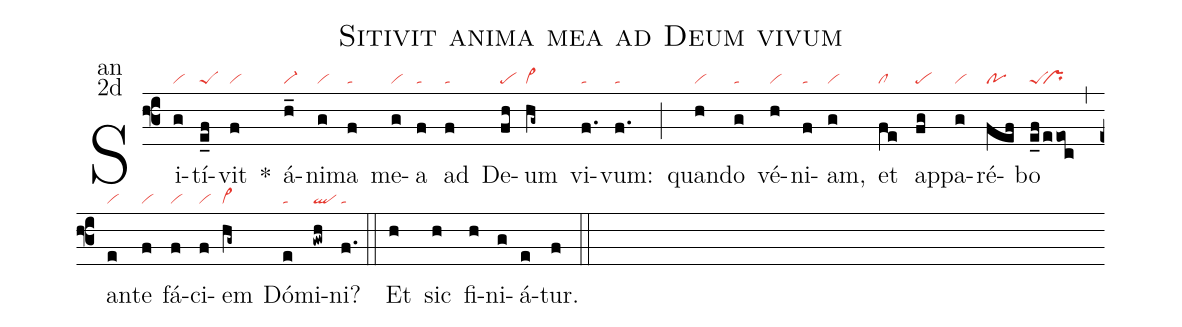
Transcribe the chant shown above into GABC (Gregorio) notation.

name:Sitivit anima mea ad Deum vivum;
office-part:an;
mode:2d;
nabc-lines:1;
%%
(f3) Si(g|vi)tí(e_f|peS)vit(f|vi) <sp>*</sp>() á(h_|vi-)ni(g|vi)ma(f|ta) me(g|vi)a(f|ta) ad(f|ta) De(fh|pe)um(hg~|vi>) vi(f.|ta)vum:(f.|ta) (;)
quan(h|vi)do(g|ta) vé(h|vi)ni(f|ta)am,(g|vi) et(fe|cl) ap(fg|pe)pa(g|vi)ré(fef|po)bo(e_f|peS|eeoc|pr) (,)
an(e|vi)te(f|vi) fá(f|vi)ci(f|vi)em(hg~|vi>) Dó(e|ta)mi(gwh|ql)ni?(f.|ta) (::)
<eu> Et(h) sic(h) fi(h)ni(g)á(e)tur.(f) </eu> (::)
